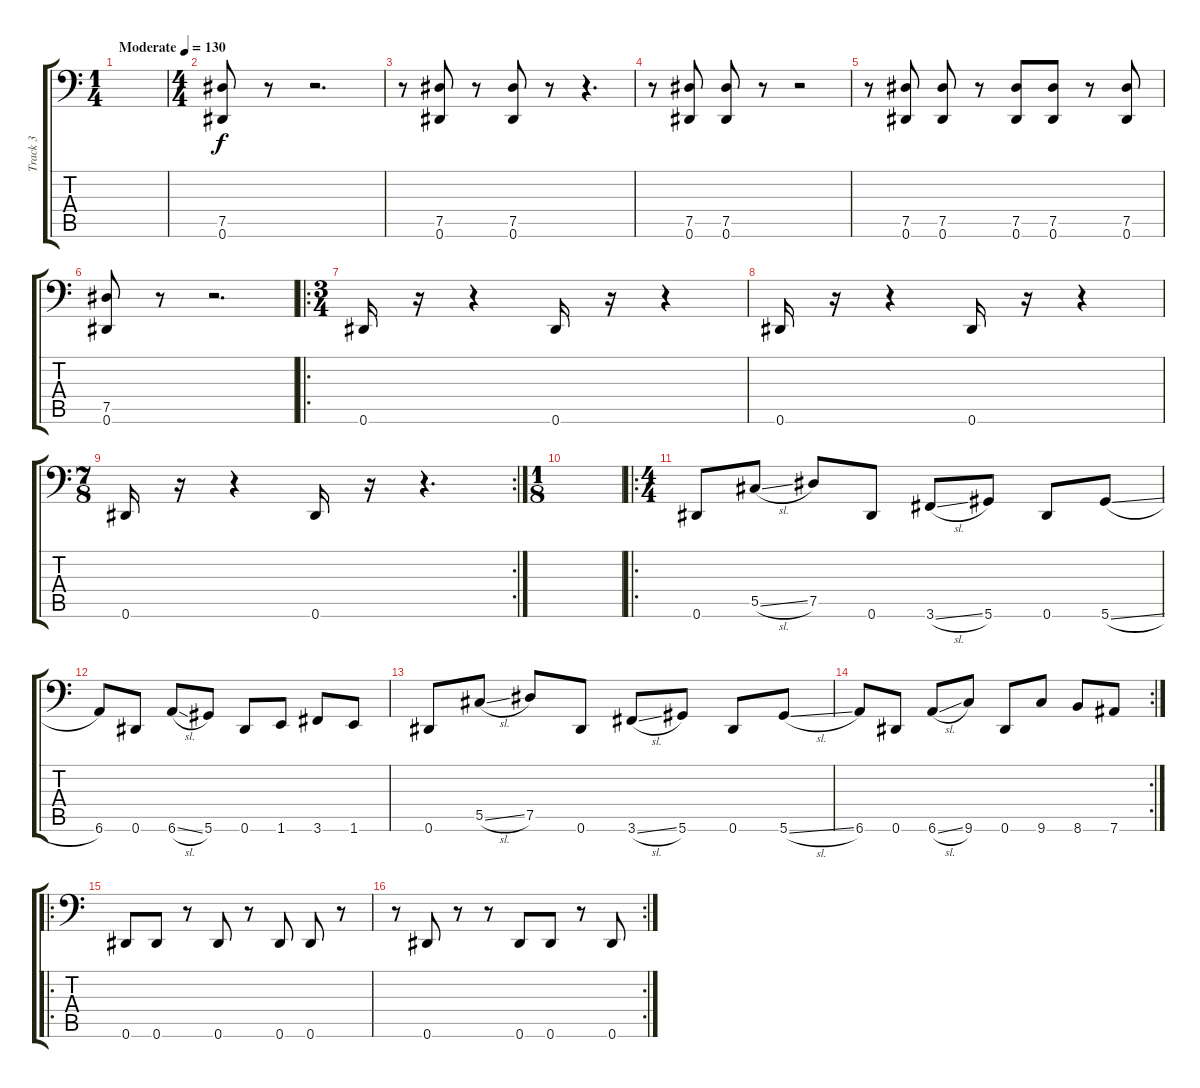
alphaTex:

\track ("Track 3" "Track 3") {instrument electricbasspick}
\staff {score tabs}
\tuning (Eb3 Bb2 Gb2 Db2 Ab1 Eb1) {hide}
\ts (1 4)
\tempo (130 "Moderate")
\clef f4
\ks c
|
\ts (4 4)
(7.5 0.6).8 r.8 r.2{d} |
r.8 (7.5 0.6).8 r.8 (7.5 0.6).8 r.8 r.4{d} |
r.8 (7.5 0.6).8 (7.5 0.6).8 r.8 r.2 |
r.8 (7.5 0.6).8 (7.5 0.6).8 r.8 (7.5 0.6).8 (7.5 0.6).8 r.8 (7.5 0.6).8 |
(7.5 0.6).8 r.8 r.2{d} |
\ro
\ts (3 4)
0.6.16 r.16 r.4 0.6.16 r.16 r.4 |
0.6.16 r.16 r.4 0.6.16 r.16 r.4 |
\rc 2
\ts (7 8)
0.6.16 r.16 r.4 0.6.16 r.16 r.4{d} |
\ts (1 8)
|
\ro
\ts (4 4)
0.6.8 5.5{sl}.8 7.5.8 0.6.8 3.6{sl}.8 5.6.8 0.6.8 5.6{sl}.8 |
6.6.8 0.6.8 6.6{sl}.8 5.6.8 0.6.8 1.6.8 3.6.8 1.6.8 |
0.6.8 5.5{sl}.8 7.5.8 0.6.8 3.6{sl}.8 5.6.8 0.6.8 5.6{sl}.8 |
\rc 2
6.6.8 0.6.8 6.6{sl}.8 9.6.8 0.6.8 9.6.8 8.6.8 7.6.8 |
\ro
0.6.8 0.6.8 r.8 0.6.8 r.8 0.6.8 0.6.8 r.8 |
\rc 2
r.8 0.6.8 r.8 r.8 0.6.8 0.6.8 r.8 0.6.8
